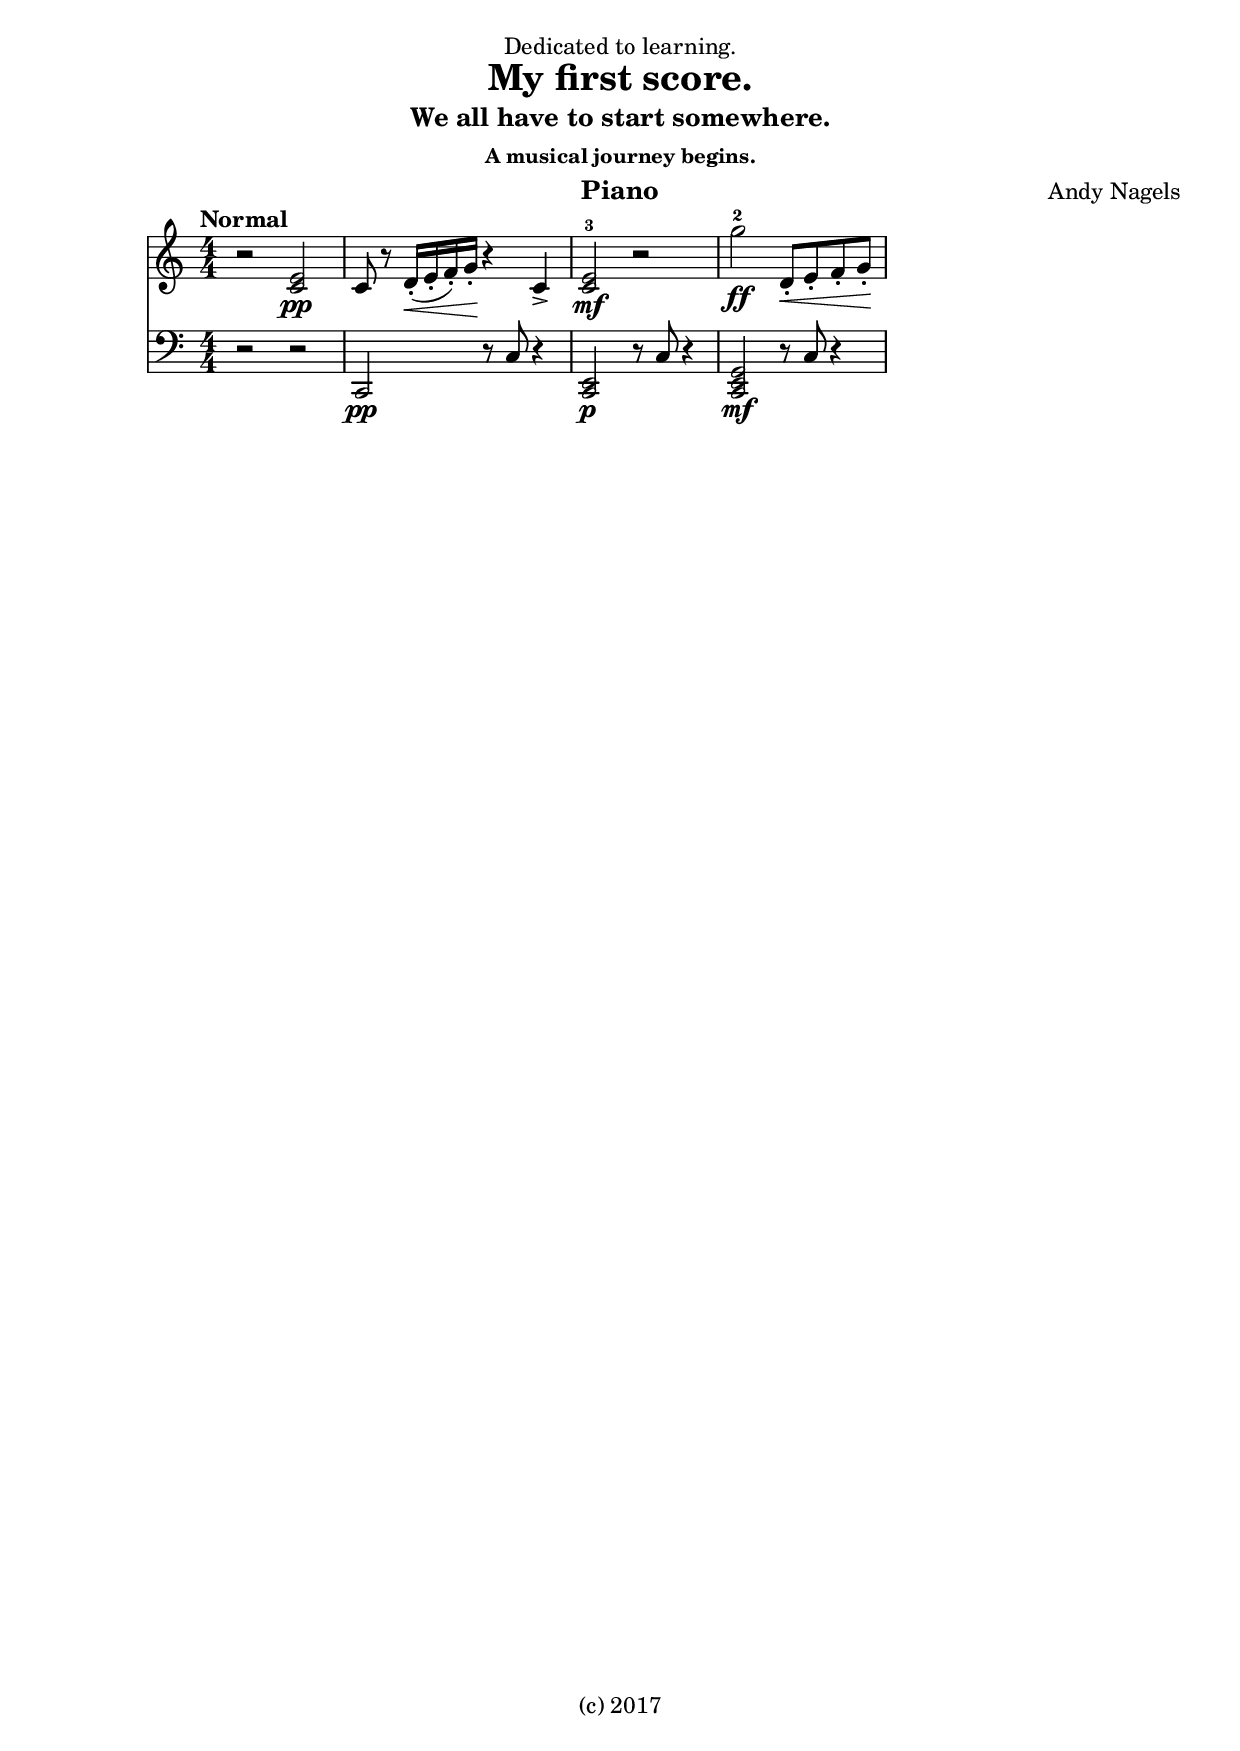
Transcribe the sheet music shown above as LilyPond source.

\version "2.18.2"

\header {
  dedication = "Dedicated to learning."
  title = "My first score."
  subtitle = "We all have to start somewhere."
  subsubtitle = "A musical journey begins."
  instrument = "Piano"
  composer = "Andy Nagels"
  arranger = ""
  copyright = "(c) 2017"
}

global = {
  \key c \major
  \numericTimeSignature
  \time 4/4
  \tempo "Normal"
}

\paper {
  #(set-paper-size "a4")
}

\language "english"

pianoPartTreble = {
  \global
  %f16\! c2 <d f> d16 <f g> | % m2
  %e2\ff^"Intense" b4 f4 | % m3
  %<c e>1 | % measure 4
  r2 <c e>\pp | % m0
  c8 r8 d16-.\<([ e-. f-.) g-.]\! r4 c,4-> | % m1
  <c e>2\mf-3 r2 | % m2
  g''2\ff-2 d,8-.\<[ e-. f-. g-.]\! | % m3
}

pianoPartCleff = {
  \global
  \clef bass
  %<c e>4\pp-3 d8-.\<([ e-. f-.) g-.] c4-> | % measure 1
  r2 r2 | % m0
  c,,,2\pp r8 c'8 r4 | % m1
  <c, e>2\p r8 c'8 r4  | % m2
  <c, e g>2\mf r8 c'8 r4 | % m3
}

\score {
  \relative c'
  {
      <<
        \pianoPartTreble
        \pianoPartCleff
      >>
  }
  \layout {}
  \midi {midiInstrument = "piano"}
}